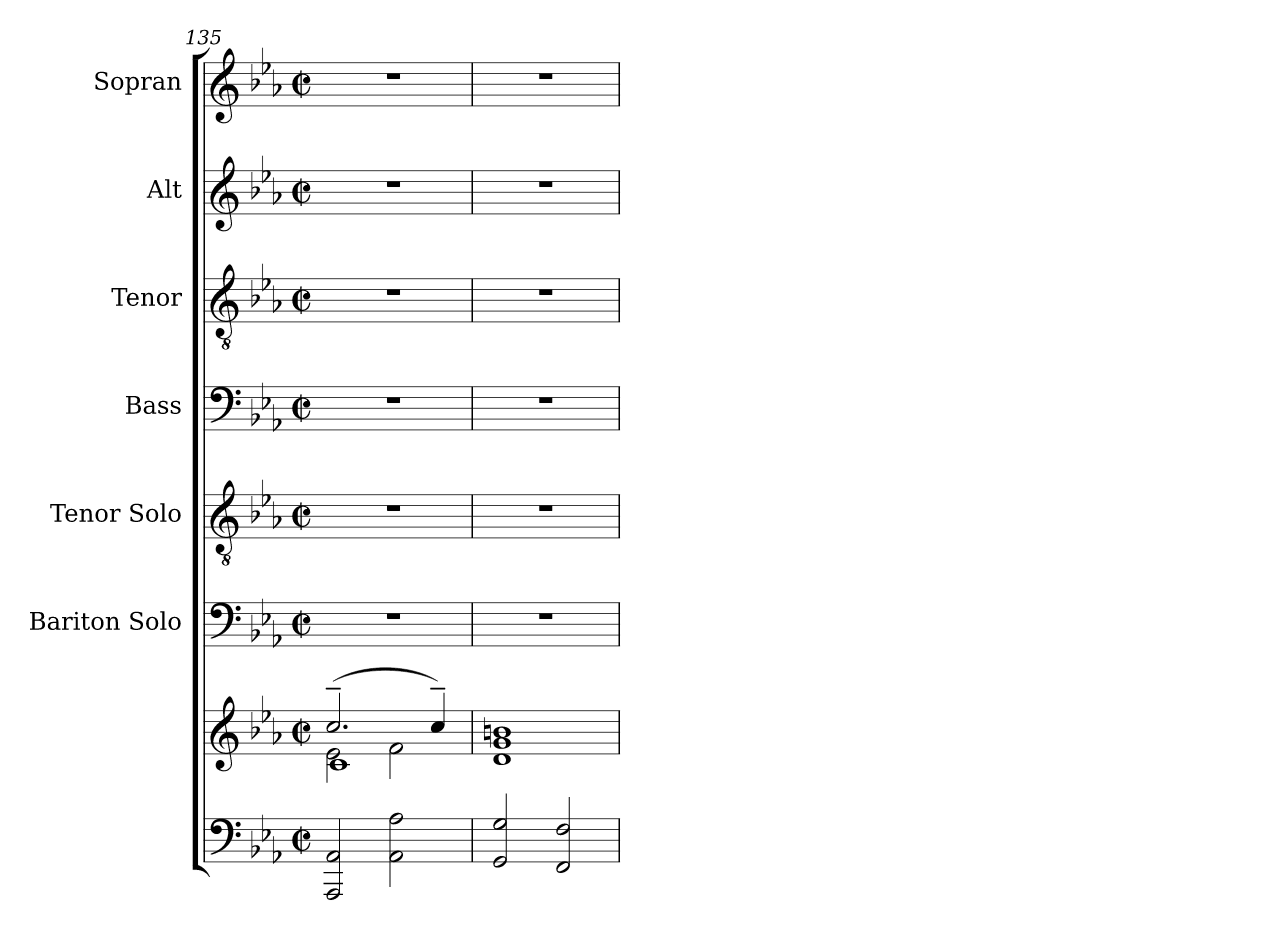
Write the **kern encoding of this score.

**kern	**kern	**kern	**kern	**kern	**kern	**kern	**kern
*part7	*part7	*part6	*part5	*part4	*part3	*part2	*part1
*staff8	*staff7	*staff6	*staff5	*staff4	*staff3	*staff2	*staff1
*	*	*I"Bariton Solo	*I"Tenor Solo	*I"Bass	*I"Tenor	*I"Alt	*I"Sopran
*	*	*	*	*I'B.	*I'T.	*I'A.	*I'S.
*clefF4	*clefG2	*clefF4	*clefGv2	*clefF4	*clefGv2	*clefG2	*clefG2
*k[b-e-a-]	*k[b-e-a-]	*k[b-e-a-]	*k[b-e-a-]	*k[b-e-a-]	*k[b-e-a-]	*k[b-e-a-]	*k[b-e-a-]
*E-:	*E-:	*E-:	*E-:	*E-:	*E-:	*E-:	*E-:
*M2/2	*M2/2	*M2/2	*M2/2	*M2/2	*M2/2	*M2/2	*M2/2
*met(c|)	*met(c|)	*met(c|)	*met(c|)	*met(c|)	*met(c|)	*met(c|)	*met(c|)
=135	=135	=135	=135	=135	=135	=135	=135
*	*^	*	*	*	*	*	*
*	*	*^	*	*	*	*	*	*
2AAA-/ 2AA-/	(>2.cc~>/	2e-\	1c	1r	1r	1r	1r	1r	1r
2AA-\ 2A-\	.	2f\	.	.	.	.	.	.	.
.	4cc~>/)	.	.	.	.	.	.	.	.
*	*v	*v	*v	*	*	*	*	*	*
=136	=136	=136	=136	=136	=136	=136	=136
2GG/ 2G/	1d 1g 1bn	1r	1r	1r	1r	1r	1r
2FF/ 2F/	.	.	.	.	.	.	.
=	=	=	=	=	=	=	=
*-	*-	*-	*-	*-	*-	*-	*-
